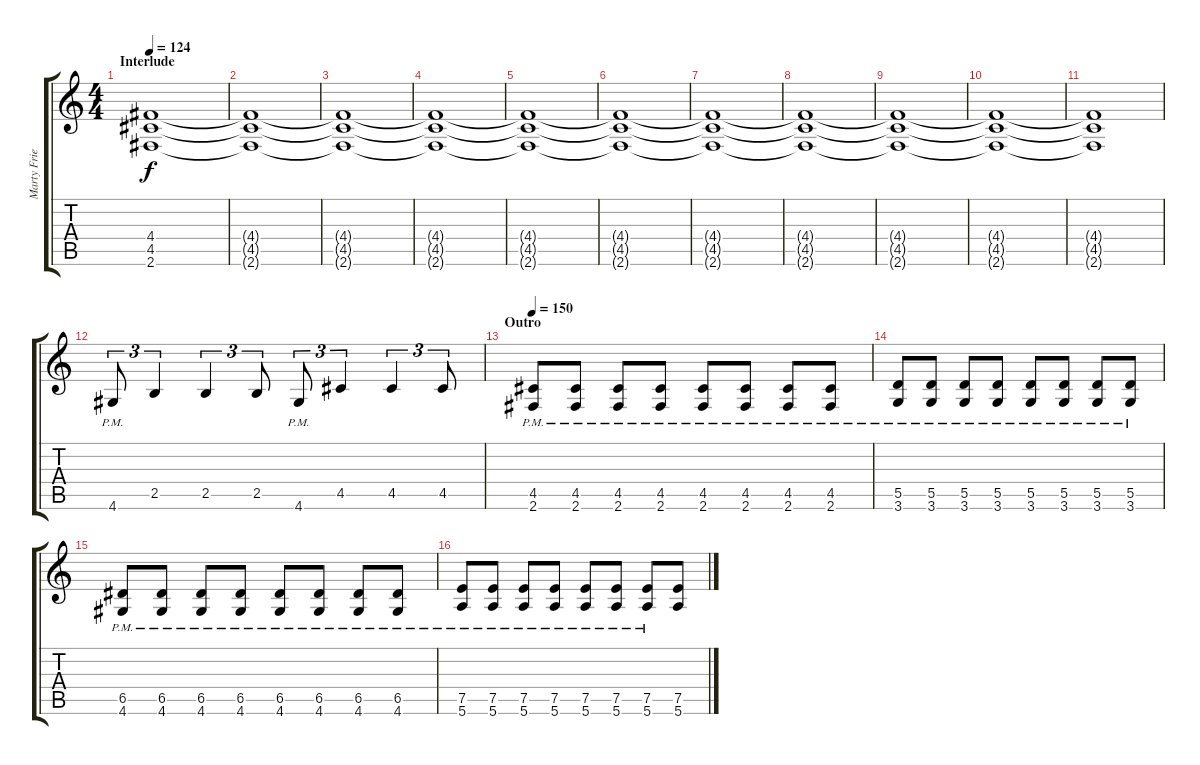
\track ("Marty Friedman" "Marty Frie") {instrument distortionguitar}
\staff {score tabs}
\tuning (E4 B3 G3 D3 A2 E2) {hide}
\ts (4 4)
\section ("" "Interlude")
\tempo 124
\clef g2
\ks c
(4.4 4.5 2.6).1{dy f volume 16} |
(4.4{t} 4.5{t} 2.6{t}).1 |
(4.4{t} 4.5{t} 2.6{t}).1 |
(4.4{t} 4.5{t} 2.6{t}).1 |
(4.4{t} 4.5{t} 2.6{t}).1 |
(4.4{t} 4.5{t} 2.6{t}).1 |
(4.4{t} 4.5{t} 2.6{t}).1 |
(4.4{t} 4.5{t} 2.6{t}).1 |
(4.4{t} 4.5{t} 2.6{t}).1 |
(4.4{t} 4.5{t} 2.6{t}).1 |
(4.4{t} 4.5{t} 2.6{t}).1 |
4.6{pm}.8{tu (3 2) volume 11} 2.5.4{tu (3 2)} 2.5.4{tu (3 2)} 2.5.8{tu (3 2)} 4.6{pm}.8{tu (3 2)} 4.5.4{tu (3 2)} 4.5.4{tu (3 2)} 4.5.8{tu (3 2)} |
\section ("" "Outro")
\tempo 150
(4.5{pm} 2.6{pm}).8 (4.5{pm} 2.6{pm}).8 (4.5{pm} 2.6{pm}).8 (4.5{pm} 2.6{pm}).8 (4.5{pm} 2.6{pm}).8 (4.5{pm} 2.6{pm}).8 (4.5{pm} 2.6{pm}).8 (4.5{pm} 2.6{pm}).8 |
(5.5{pm} 3.6{pm}).8 (5.5{pm} 3.6{pm}).8 (5.5{pm} 3.6{pm}).8 (5.5{pm} 3.6{pm}).8 (5.5{pm} 3.6{pm}).8 (5.5{pm} 3.6{pm}).8 (5.5{pm} 3.6{pm}).8 (5.5{pm} 3.6{pm}).8 |
(6.5{pm} 4.6{pm}).8 (6.5{pm} 4.6{pm}).8 (6.5{pm} 4.6{pm}).8 (6.5{pm} 4.6{pm}).8 (6.5{pm} 4.6{pm}).8 (6.5{pm} 4.6{pm}).8 (6.5{pm} 4.6{pm}).8 (6.5{pm} 4.6{pm}).8 |
(7.5{pm} 5.6{pm}).8 (7.5{pm} 5.6{pm}).8 (7.5{pm} 5.6{pm}).8 (7.5{pm} 5.6{pm}).8 (7.5{pm} 5.6{pm}).8 (7.5{pm} 5.6{pm}).8 (7.5{pm} 5.6{pm}).8 (7.5 5.6).8
